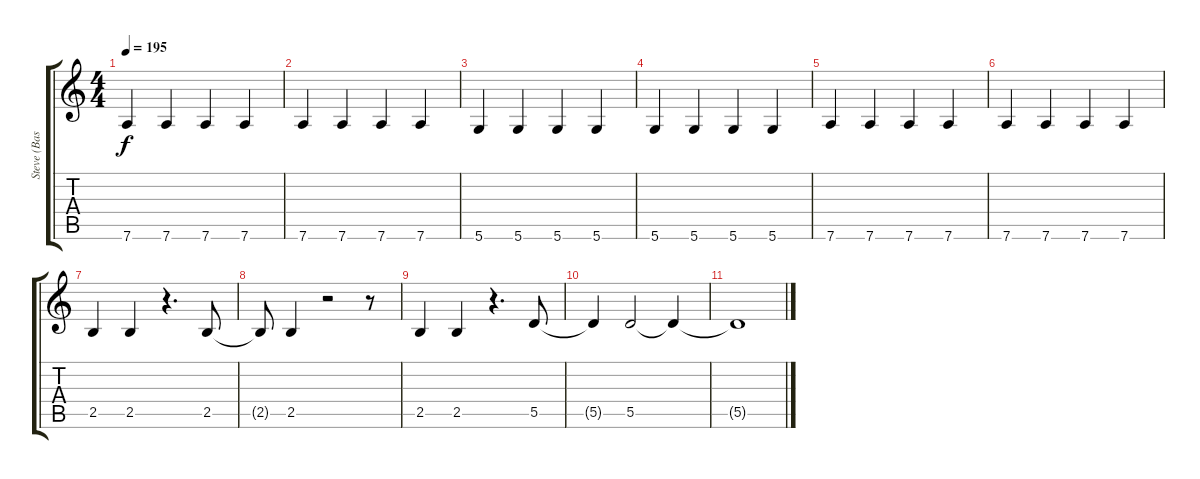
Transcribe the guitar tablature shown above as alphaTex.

\track ("Steve (Bass)" "Steve (Bas") {instrument acousticbass}
\staff {score tabs}
\tuning (E4 B3 G3 D3 A2 D2) {hide}
\ts (4 4)
\tempo 195
\clef g2
\ks c
7.6.4{dy f} 7.6.4 7.6.4 7.6.4 |
7.6.4 7.6.4 7.6.4 7.6.4 |
5.6.4 5.6.4 5.6.4 5.6.4 |
5.6.4 5.6.4 5.6.4 5.6.4 |
7.6.4 7.6.4 7.6.4 7.6.4 |
7.6.4 7.6.4 7.6.4 7.6.4 |
2.5.4 2.5.4 r.4{d} 2.5.8 |
2.5{t}.8 2.5.4 r.2 r.8 |
2.5.4 2.5.4 r.4{d} 5.5.8 |
5.5{t}.4 5.5.2 5.5{t}.4 |
5.5{t}.1
